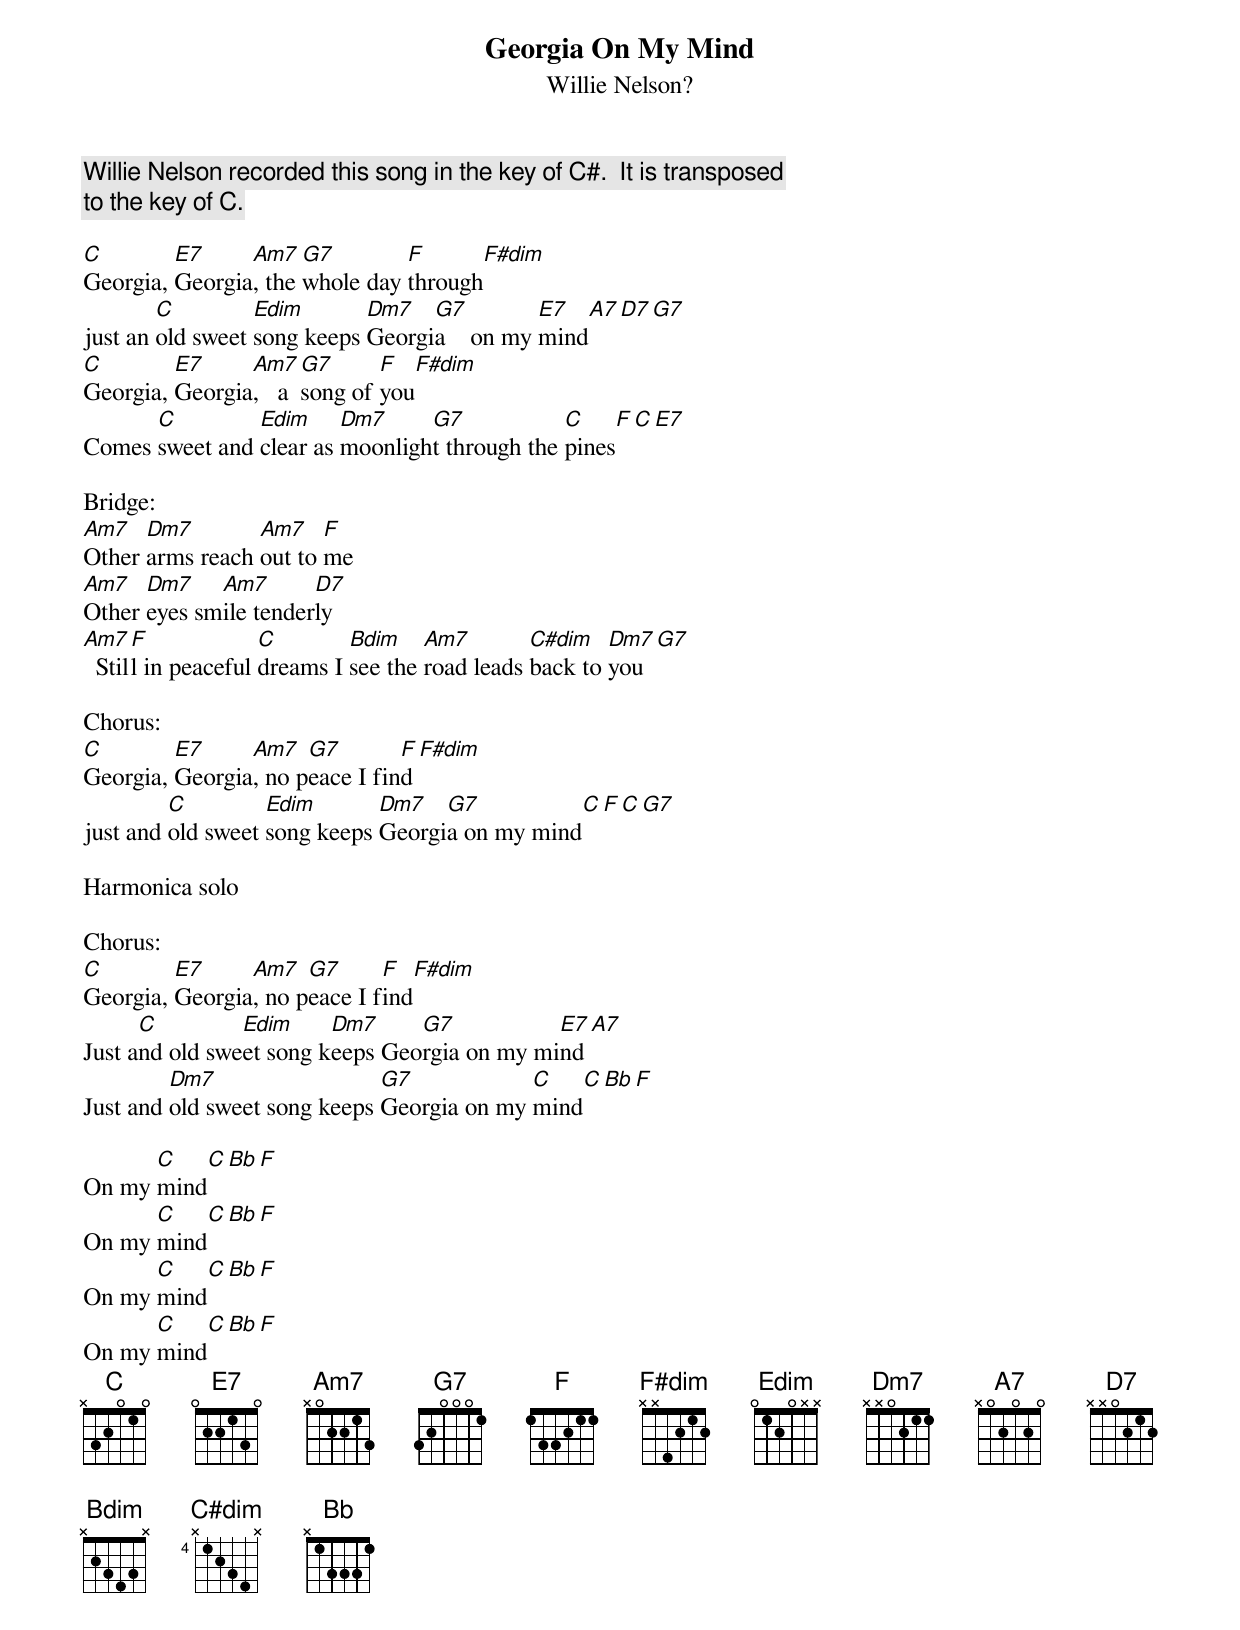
Georgia On My Mind
Willie Nelson?

Willie Nelson recorded this song in the key of C#.  It is transposed
to the key of C.

C        E7     Am7   G7        F        F#dim
Georgia, Georgia, the whole day through
        C         Edim       Dm7   G7         E7  A7   D7   G7
just an old sweet song keeps Georgia    on my mind
C        E7     Am7   G7      F    F#dim
Georgia, Georgia,   a song of you
      C         Edim     Dm7     G7            C    F   C   E7
Comes sweet and clear as moonlight through the pines

Bridge:
Am7   Dm7        Am7    F
Other arms reach out to me
Am7   Dm7    Am7       D7
Other eyes smile tenderly
Am7   F             C        Bdim    Am7        C#dim   Dm7    G7
  Still in peaceful dreams I see the road leads back to you

Chorus:
C        E7     Am7   G7        F   F#dim
Georgia, Georgia, no peace I find
         C         Edim       Dm7   G7          C    F   C  G7
just and old sweet song keeps Georgia on my mind

Harmonica solo

Chorus:
C        E7     Am7   G7      F    F#dim
Georgia, Georgia, no peace I find
      C         Edim     Dm7     G7           E7   A7
Just and old sweet song keeps Georgia on my mind
         Dm7                  G7            C    C    Bb  F
Just and old sweet song keeps Georgia on my mind

      C     C    Bb  F
On my mind
      C     C    Bb  F
On my mind
      C     C    Bb  F
On my mind
      C     C    Bb  F
On my mind
